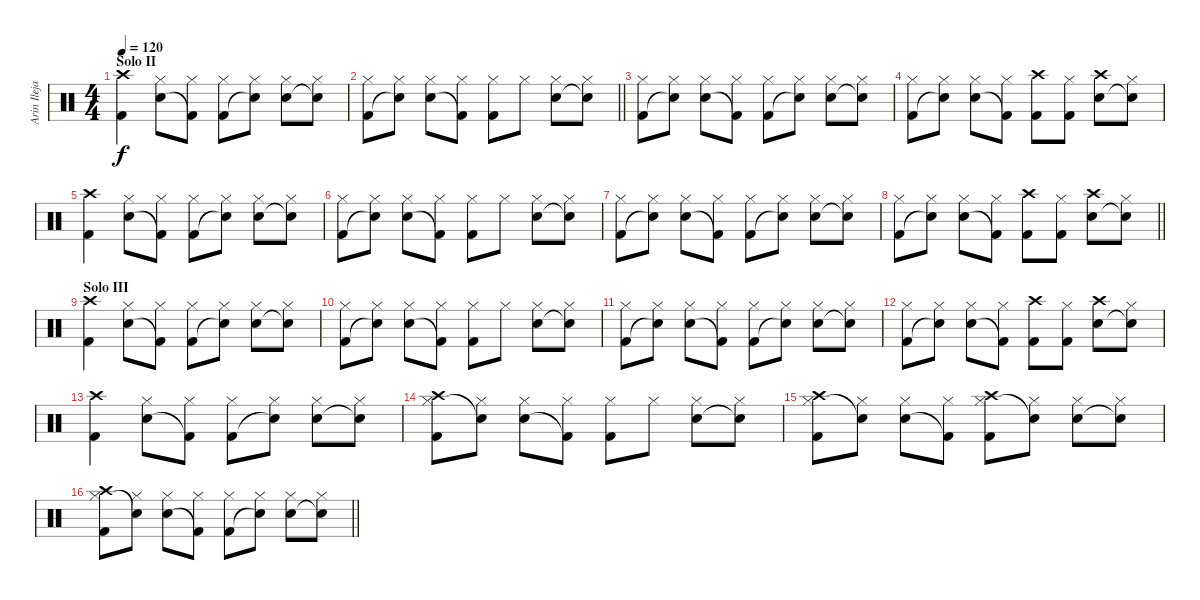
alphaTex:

\track ("Arin Ilejay" "Arin Ileja") {instrument percussion}
\staff {score}
\articulation defaults
\ts (4 4)
\section ("" "Solo II")
\tempo 120
\clef neutral
\ks c
("Crash high (hit)" "Kick (hit) 2").4{dy f} ("Hi-Hat (closed)" "Snare (hit) 2").8 ("Hi-Hat (closed)" "Kick (hit) 2"{t}).8 ("Hi-Hat (closed)" "Kick (hit) 2").8 ("Hi-Hat (closed)" "Snare (hit)"{t}).8 ("Hi-Hat (closed)" "Snare (hit) 2").8 ("Hi-Hat (closed)" "Snare (hit)"{t}).8 |
\barLineRight lightlight
("Hi-Hat (closed)" "Kick (hit) 2").8 ("Hi-Hat (closed)" "Snare (hit)"{t}).8 ("Hi-Hat (closed)" "Snare (hit) 2").8 ("Hi-Hat (closed)" "Kick (hit) 2"{t}).8 ("Hi-Hat (closed)" "Kick (hit) 2").8 "Hi-Hat (closed)".8 ("Hi-Hat (closed)" "Snare (hit) 2").8 ("Hi-Hat (closed)" "Snare (hit)"{t}).8 |
("Hi-Hat (closed)" "Kick (hit) 2").8 ("Hi-Hat (closed)" "Snare (hit)"{t}).8 ("Hi-Hat (closed)" "Snare (hit) 2").8 ("Hi-Hat (closed)" "Kick (hit) 2"{t}).8 ("Hi-Hat (closed)" "Kick (hit) 2").8 ("Hi-Hat (closed)" "Snare (hit)"{t}).8 ("Hi-Hat (closed)" "Snare (hit) 2").8 ("Hi-Hat (closed)" "Snare (hit)"{t}).8 |
("Hi-Hat (closed)" "Kick (hit) 2").8 ("Hi-Hat (closed)" "Snare (hit)"{t}).8 ("Hi-Hat (closed)" "Snare (hit) 2").8 ("Hi-Hat (closed)" "Kick (hit) 2"{t}).8 ("Crash high (hit)" "Kick (hit) 2").8 ("Hi-Hat (closed)" "Kick (hit) 2").8 ("Crash high (hit)" "Snare (hit) 2").8 ("Hi-Hat (closed)" "Snare (hit)"{t}).8 |
("Crash high (hit)" "Kick (hit) 2").4 ("Hi-Hat (closed)" "Snare (hit) 2").8 ("Hi-Hat (closed)" "Kick (hit) 2"{t}).8 ("Hi-Hat (closed)" "Kick (hit) 2").8 ("Hi-Hat (closed)" "Snare (hit)"{t}).8 ("Hi-Hat (closed)" "Snare (hit) 2").8 ("Hi-Hat (closed)" "Snare (hit)"{t}).8 |
("Hi-Hat (closed)" "Kick (hit) 2").8 ("Hi-Hat (closed)" "Snare (hit)"{t}).8 ("Hi-Hat (closed)" "Snare (hit) 2").8 ("Hi-Hat (closed)" "Kick (hit) 2"{t}).8 ("Hi-Hat (closed)" "Kick (hit) 2").8 "Hi-Hat (closed)".8 ("Hi-Hat (closed)" "Snare (hit) 2").8 ("Hi-Hat (closed)" "Snare (hit)"{t}).8 |
("Hi-Hat (closed)" "Kick (hit) 2").8 ("Hi-Hat (closed)" "Snare (hit)"{t}).8 ("Hi-Hat (closed)" "Snare (hit) 2").8 ("Hi-Hat (closed)" "Kick (hit) 2"{t}).8 ("Hi-Hat (closed)" "Kick (hit) 2").8 ("Hi-Hat (closed)" "Snare (hit)"{t}).8 ("Hi-Hat (closed)" "Snare (hit) 2").8 ("Hi-Hat (closed)" "Snare (hit)"{t}).8 |
\barLineRight lightlight
("Hi-Hat (closed)" "Kick (hit) 2").8 ("Hi-Hat (closed)" "Snare (hit)"{t}).8 ("Hi-Hat (closed)" "Snare (hit) 2").8 ("Hi-Hat (closed)" "Kick (hit) 2"{t}).8 ("Crash high (hit)" "Kick (hit) 2").8 ("Hi-Hat (closed)" "Kick (hit) 2").8 ("Crash high (hit)" "Snare (hit) 2").8 ("Hi-Hat (closed)" "Snare (hit)"{t}).8 |
\section ("" "Solo III")
("Crash high (hit)" "Kick (hit) 2").4 ("Hi-Hat (closed)" "Snare (hit) 2").8 ("Hi-Hat (closed)" "Kick (hit) 2"{t}).8 ("Hi-Hat (closed)" "Kick (hit) 2").8 ("Hi-Hat (closed)" "Snare (hit)"{t}).8 ("Hi-Hat (closed)" "Snare (hit) 2").8 ("Hi-Hat (closed)" "Snare (hit)"{t}).8 |
("Hi-Hat (closed)" "Kick (hit) 2").8 ("Hi-Hat (closed)" "Snare (hit)"{t}).8 ("Hi-Hat (closed)" "Snare (hit) 2").8 ("Hi-Hat (closed)" "Kick (hit) 2"{t}).8 ("Hi-Hat (closed)" "Kick (hit) 2").8 "Hi-Hat (closed)".8 ("Hi-Hat (closed)" "Snare (hit) 2").8 ("Hi-Hat (closed)" "Snare (hit)"{t}).8 |
("Hi-Hat (closed)" "Kick (hit) 2").8 ("Hi-Hat (closed)" "Snare (hit)"{t}).8 ("Hi-Hat (closed)" "Snare (hit) 2").8 ("Hi-Hat (closed)" "Kick (hit) 2"{t}).8 ("Hi-Hat (closed)" "Kick (hit) 2").8 ("Hi-Hat (closed)" "Snare (hit)"{t}).8 ("Hi-Hat (closed)" "Snare (hit) 2").8 ("Hi-Hat (closed)" "Snare (hit)"{t}).8 |
("Hi-Hat (closed)" "Kick (hit) 2").8 ("Hi-Hat (closed)" "Snare (hit)"{t}).8 ("Hi-Hat (closed)" "Snare (hit) 2").8 ("Hi-Hat (closed)" "Kick (hit) 2"{t}).8 ("Crash high (hit)" "Kick (hit) 2").8 ("Hi-Hat (closed)" "Kick (hit) 2").8 ("Crash high (hit)" "Snare (hit) 2").8 ("Hi-Hat (closed)" "Snare (hit)"{t}).8 |
("Crash high (hit)" "Kick (hit) 2").4 ("Hi-Hat (closed)" "Snare (hit) 2").8 ("Hi-Hat (closed)" "Kick (hit) 2"{t}).8 ("Hi-Hat (closed)" "Kick (hit) 2").8 ("Hi-Hat (closed)" "Snare (hit)"{t}).8 ("Hi-Hat (closed)" "Snare (hit) 2").8 ("Hi-Hat (closed)" "Snare (hit)"{t}).8 |
("Crash high (hit)" "Hi-Hat (closed)" "Kick (hit) 2").8 ("Hi-Hat (closed)" "Snare (hit)"{t}).8 ("Hi-Hat (closed)" "Snare (hit) 2").8 ("Hi-Hat (closed)" "Kick (hit) 2"{t}).8 ("Hi-Hat (closed)" "Kick (hit) 2").8 "Hi-Hat (closed)".8 ("Hi-Hat (closed)" "Snare (hit) 2").8 ("Hi-Hat (closed)" "Snare (hit)"{t}).8 |
("Crash high (hit)" "Hi-Hat (closed)" "Kick (hit) 2").8 ("Hi-Hat (closed)" "Snare (hit)"{t}).8 ("Hi-Hat (closed)" "Snare (hit) 2").8 ("Hi-Hat (closed)" "Kick (hit) 2"{t}).8 ("Crash high (hit)" "Hi-Hat (closed)" "Kick (hit) 2").8 ("Hi-Hat (closed)" "Snare (hit)"{t}).8 ("Hi-Hat (closed)" "Snare (hit) 2").8 ("Hi-Hat (closed)" "Snare (hit)"{t}).8 |
\barLineRight lightlight
("Crash high (hit)" "Hi-Hat (closed)" "Kick (hit) 2").8 ("Hi-Hat (closed)" "Snare (hit)"{t}).8 ("Hi-Hat (closed)" "Snare (hit) 2").8 ("Hi-Hat (closed)" "Kick (hit) 2"{t}).8 ("Hi-Hat (closed)" "Kick (hit) 2").8 ("Hi-Hat (closed)" "Snare (hit)"{t}).8 ("Hi-Hat (closed)" "Snare (hit) 2").8 ("Hi-Hat (closed)" "Snare (hit)"{t}).8
